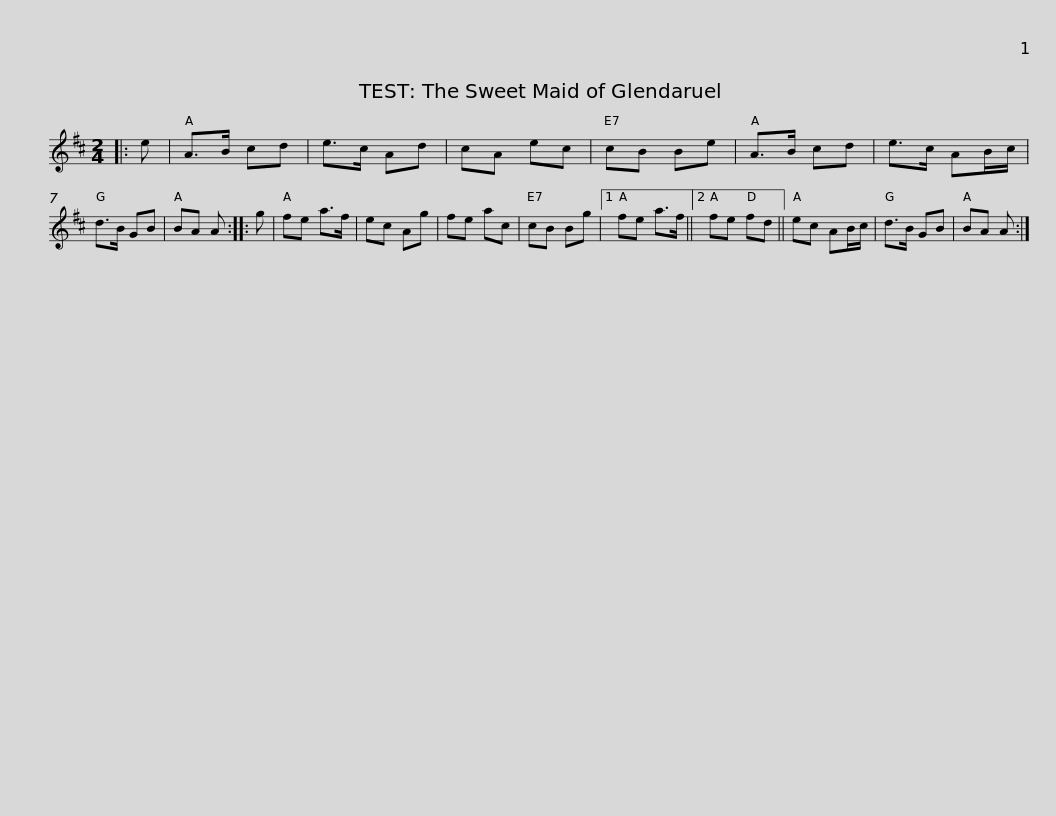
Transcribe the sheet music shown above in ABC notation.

X:1
L:1/8
M:2/4
I:linebreak $
K:D
V:1 treble
V:1
|: e | A>B cd | e>c Ad | cA ec | cB Be | %5
 A>B cd | e>c AB/c/ | d>B GB | BA A :: g |$ %10
 fe a>f | ec Ag | fe ac | cB Bg |1 fe a>f ||2 %15
 fe fd || ec AB/c/ | d>B GB | BA A :| %19
